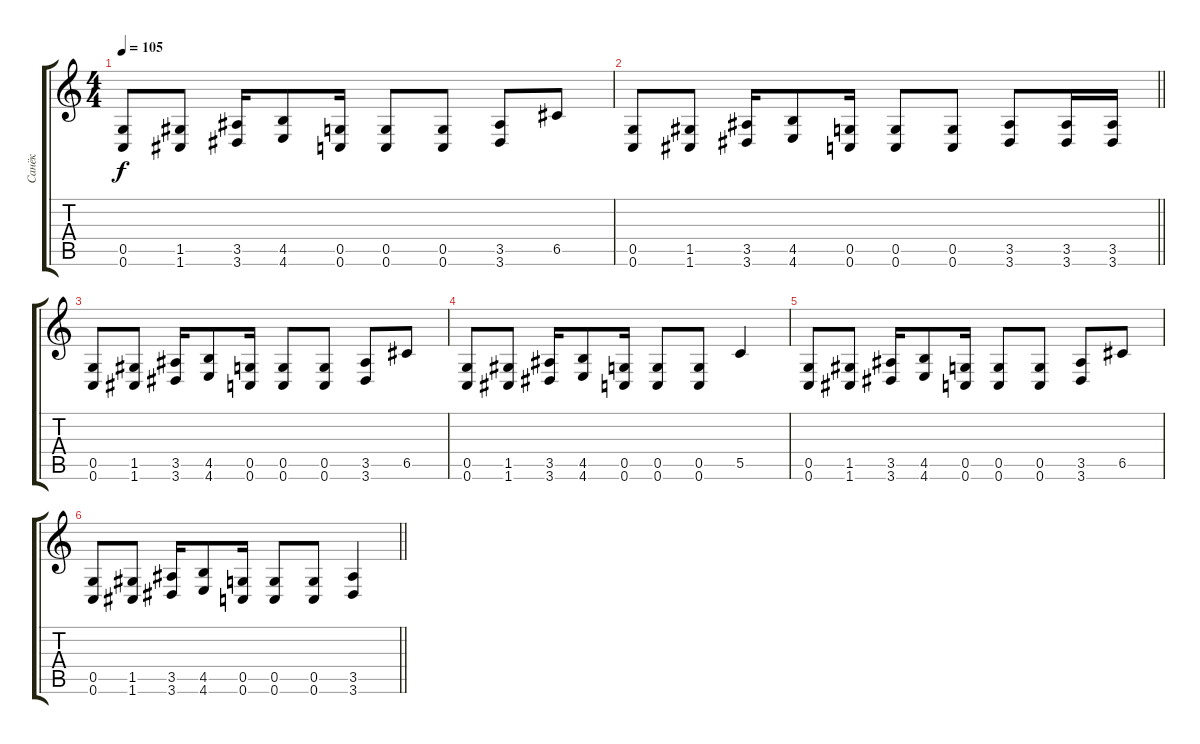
\track ("Санёк" "Санёк") {instrument distortionguitar}
\staff {score tabs}
\tuning (D4 A3 F3 C3 G2 C2) {hide}
\ts (4 4)
\tempo 105
\clef g2
\ks c
(0.5 0.6).8{dy f} (1.5 1.6).8 (3.5 3.6).16 (4.5 4.6).8 (0.5 0.6).16 (0.5 0.6).8 (0.5 0.6).8 (3.5 3.6).8 6.5.8 |
\barLineRight lightlight
(0.5 0.6).8 (1.5 1.6).8 (3.5 3.6).16 (4.5 4.6).8 (0.5 0.6).16 (0.5 0.6).8 (0.5 0.6).8 (3.5 3.6).8 (3.5 3.6).16 (3.5 3.6).16 |
(0.5 0.6).8 (1.5 1.6).8 (3.5 3.6).16 (4.5 4.6).8 (0.5 0.6).16 (0.5 0.6).8 (0.5 0.6).8 (3.5 3.6).8 6.5.8 |
(0.5 0.6).8 (1.5 1.6).8 (3.5 3.6).16 (4.5 4.6).8 (0.5 0.6).16 (0.5 0.6).8 (0.5 0.6).8 5.5.4 |
(0.5 0.6).8 (1.5 1.6).8 (3.5 3.6).16 (4.5 4.6).8 (0.5 0.6).16 (0.5 0.6).8 (0.5 0.6).8 (3.5 3.6).8 6.5.8 |
\barLineRight lightlight
(0.5 0.6).8 (1.5 1.6).8 (3.5 3.6).16 (4.5 4.6).8 (0.5 0.6).16 (0.5 0.6).8 (0.5 0.6).8 (3.5 3.6).4
